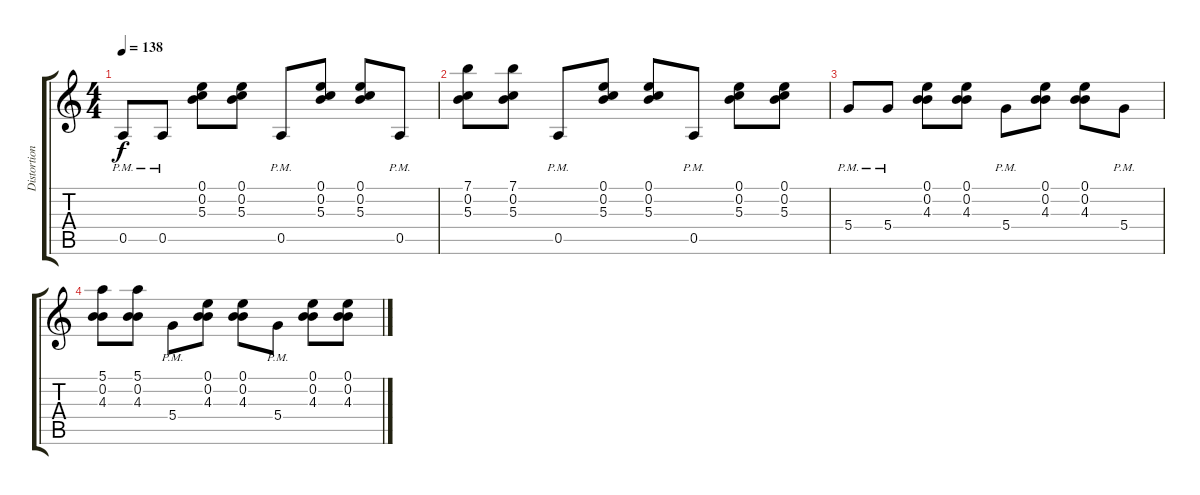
\track ("Distortion" "Distortion") {instrument acousticguitarsteel}
\staff {score tabs}
\tuning (E4 B3 G3 D3 A2 E2) {hide}
\ts (4 4)
\tempo 138
\clef g2
\ks c
0.5{pm}.8{dy f} 0.5{pm}.8 (0.1 0.2 5.3).8 (0.1 0.2 5.3).8 0.5{pm}.8 (0.1 0.2 5.3).8 (0.1 0.2 5.3).8 0.5{pm}.8 |
(7.1 0.2 5.3).8 (7.1 0.2 5.3).8 0.5{pm}.8 (0.1 0.2 5.3).8 (0.1 0.2 5.3).8 0.5{pm}.8 (0.1 0.2 5.3).8 (0.1 0.2 5.3).8 |
5.4{pm}.8 5.4{pm}.8 (0.1 0.2 4.3).8 (0.1 0.2 4.3).8 5.4{pm}.8 (0.1 0.2 4.3).8 (0.1 0.2 4.3).8 5.4{pm}.8 |
(5.1 0.2 4.3).8 (5.1 0.2 4.3).8 5.4{pm}.8 (0.1 0.2 4.3).8 (0.1 0.2 4.3).8 5.4{pm}.8 (0.1 0.2 4.3).8 (0.1 0.2 4.3).8
